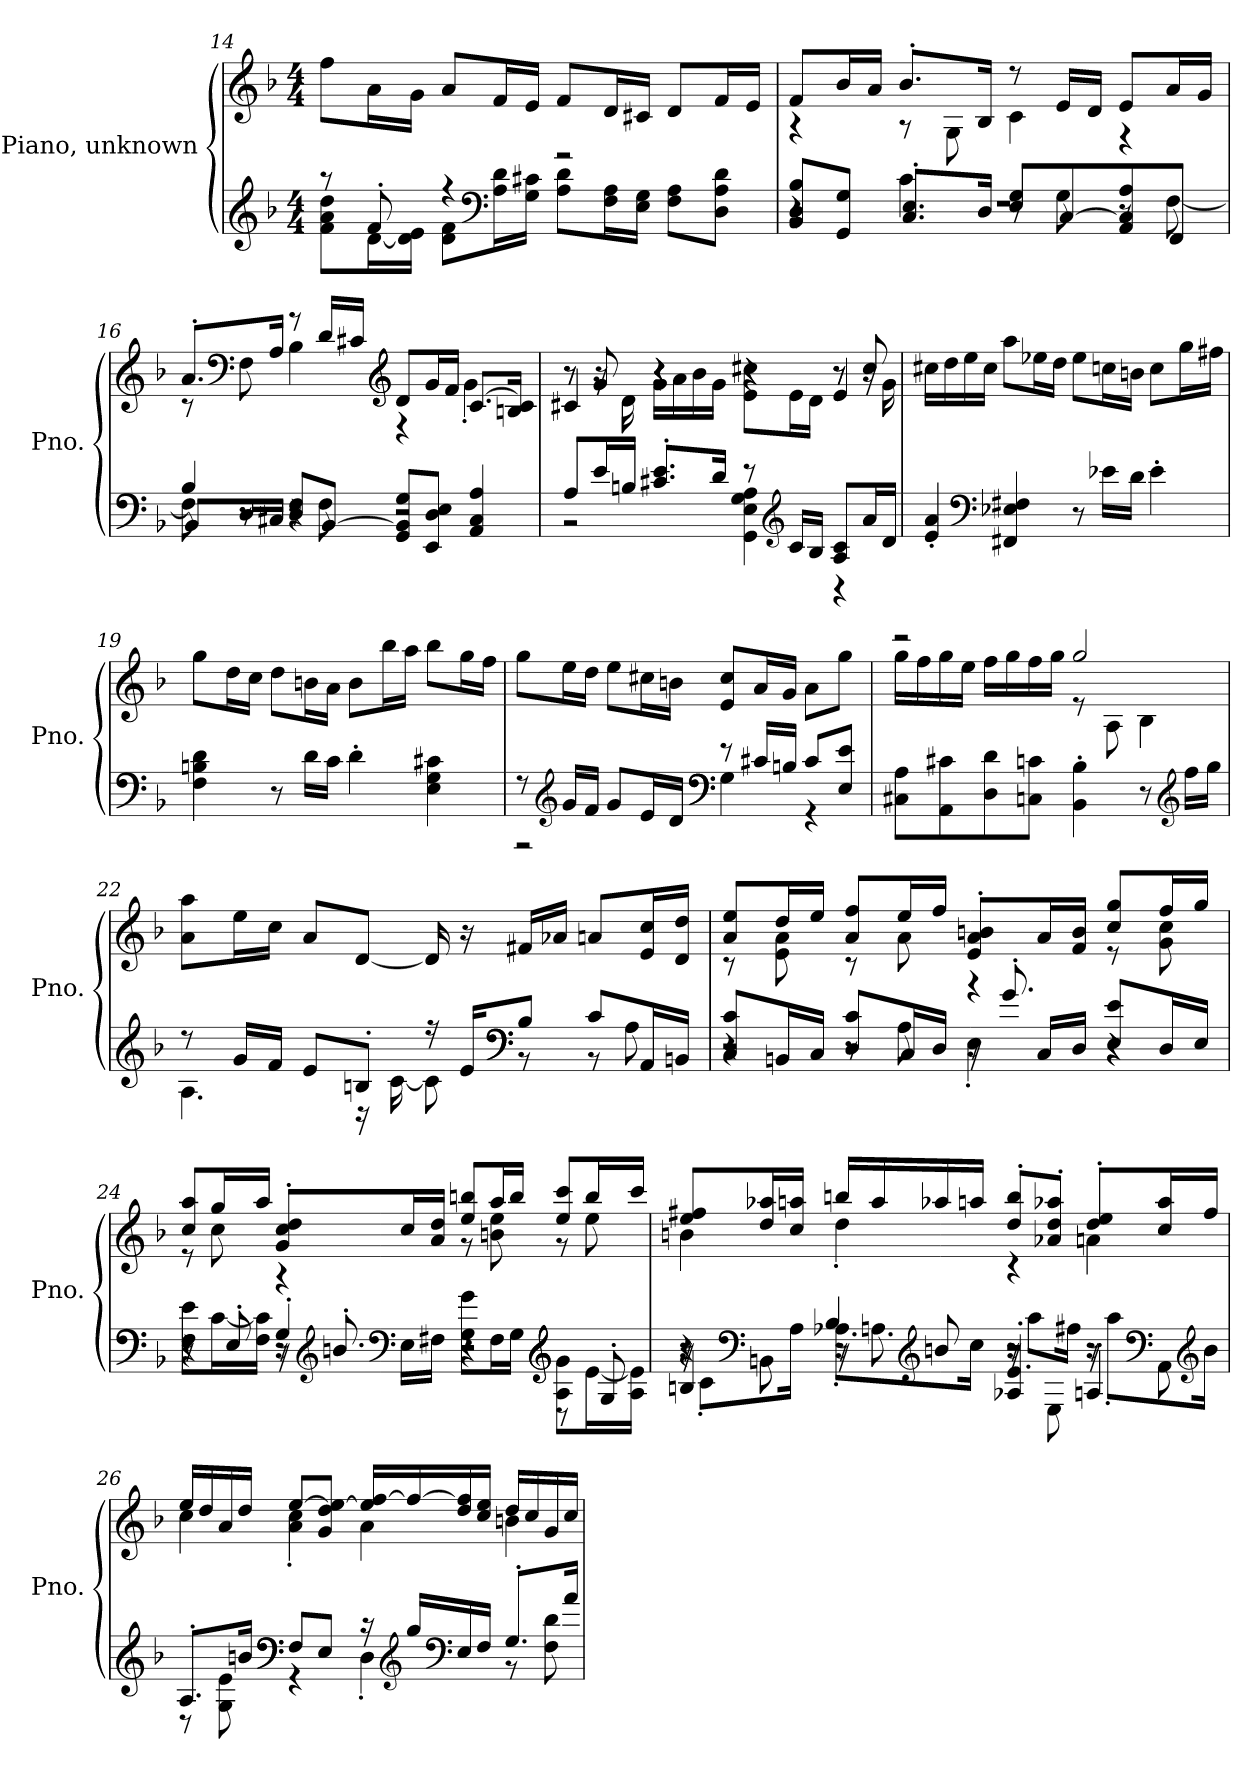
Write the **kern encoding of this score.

**kern	**kern
*part1	*part1
*staff2	*staff1
*I"Piano, unknown	*
*I'Pno.	*
*clefG2	*clefG2
*k[b-]	*k[b-]
*M4/4	*M4/4
=14	=14
*^	*
8r	8f\ 8a\ 8dd\L	8ff\L
8f'/	[16d\L	16a\L
.	16d\] 16e\JJ	16g\JJ
4r	8d\ 8f\L	8a/L
*clefF4	*	*
.	16A\ 16d\L	16f/L
.	16G\ 16c#X\JJ	16e/JJ
2r	8A\ 8d\L	8f/L
.	16F\ 16A\L	16d/L
.	16E\ 16G\JJ	16c#X/JJ
.	8F\ 8A\L	8d/L
.	8D\ 8A\ 8d\J	16f/L
.	.	16e/JJ
!!LO:LB:g=z
=15	=15	=15
*	*^	*^
1r	4r	8BB-/ 8D/ 8B-/L	8f/L	4r
.	.	8GG/ 8G/J	16b-/L	.
.	.	.	16a/JJ	.
.	4c\	8.C/' 8.E/'L	8.b-'/L	8r
.	.	.	.	8G\
.	.	16D/Jk	16B-/Jk	.
.	8r	8E/ 8G/L	8r	4c\
.	8G\	[8C/	16e/LL	.
.	.	.	16d/JJ	.
.	8r	8AA/ 8C/] 8A/	8e/L	4r
.	[8F\	8FF/J	16a/L	.
.	.	.	16g/JJ	.
=16	=16	=16	=16	=16
4B-/	8F\]	8BB-/L	8.a'/L	8r
*	*	*	*clefF4	*
.	8r	16D/L	.	8F\
.	.	16C#X/JJ	16A/Jk	.
4r	8r	8D/ 8F/L	8r	4B-\
.	8F\	[8BB-/J	16d/LL	.
.	.	.	16c#X/JJ	.
*	*	*	*clefG2	*
2r	2r	8GG/ 8BB-/] 8G/L	8d/L	4r
.	.	8EE/ 8D/ 8E/J	16g/L	.
.	.	.	16f/JJ	.
.	.	4AA/ 4C#/ 4A/	[8.c#/L	4g'\
.	.	.	16Bn/ 16c#/]Jk	.
*	*v	*v	*	*
!!LO:LB:g=z
=17	=17	=17	=17
*	*	*	*^
8A/L	2r	8r	8r	4c#X/
16e/L	.	8g/	16r	.
16Bn/JJ	.	.	16d\	.
8.c#X/' 8.e/'L	.	4r	16g\LL	4r
.	.	.	16a\	.
.	.	.	16b-\	.
16d/Jk	.	.	16g\JJ	.
8r	4GG\ 4E\ 4G\ 4A\	4r	8e\ 8cc#X\L	4r
*clefG2	*	*	*	*
16c#/LL	.	.	16e\L	.
16B/JJ	.	.	16d\JJ	.
8A/ 8c#/L	4r	8r	8r	4e/
16a/L	.	8cc#/	16r	.
16d/JJ	.	.	16g\	.
*v	*v	*	*	*
*	*v	*v	*v
=18	=18
4e/' 4a/'	16cc#X\LL
.	16dd\
.	16ee\
.	16cc#\JJ
*clefF4	*
4FF#X/ 4E-X/ 4F#X/	8aa\L
.	16ee-X\L
.	16dd\JJ
8r	8ee-\L
16e-X\LL	16ccn\L
16d\JJ	16bn\JJ
4e-'\	8cc\L
.	16gg\L
.	16ff#X\JJ
!!LO:LB:g=z
=19	=19
4F\ 4Bn\ 4d\	8gg\L
.	16dd\L
.	16cc\JJ
8r	8dd\L
16d\LL	16bn\L
16c\JJ	16a\JJ
4d'\	8b\L
.	16bb-\L
.	16aa\JJ
4E\ 4G\ 4c#X\	8bb-\L
.	16gg\L
.	16ff\JJ
=20	=20
*^	*
8r	2r	8gg\L
*clefG2	*	*
16g/LL	.	16ee\L
16f/JJ	.	16dd\JJ
8g/L	.	8ee\L
16e/L	.	16cc#X\L
16d/JJ	.	16bn\JJ
*clefF4	*	*
8r	4G\	8e/ 8cc#/L
16c#X/LL	.	16a/L
16Bn/JJ	.	16g/JJ
8c#/L	4r	8a\L
8E/ 8e/J	.	8gg\J
*v	*v	*
!!LO:LB:g=z
=21	=21
*	*^
8C#X\ 8A\L	2r	16gg\LL
.	.	16ff\
8AA\ 8c#X\	.	16gg\
.	.	16ee\JJ
8D\ 8d\	.	16ff\LL
.	.	16gg\
8Cn\ 8cn\J	.	16ff\
.	.	16gg\JJ
4BB-\' 4B-\'	2gg/	8r
.	.	8A\
8r	.	4B-\
*clefG2	*	*
16ff\LL	.	.
16gg\JJ	.	.
*	*v	*v
=22	=22
*^	*
8r	4.A\	8a\ 8aa\L
16g/LL	.	16ee\L
16f/JJ	.	16cc\JJ
8e/L	.	8a/L
8Bn'/J	16r	[8d/J
.	[16c\	.
16r	8c\]	16d/]
16e/KL	.	16r
*clefF4	*	*
8B/J	8r	16f#X/LL
.	.	16a-X/JJ
8c/L	8r	8an/L
16AA/L	8A\	16e/ 16cc/L
16BBn/JJ	.	16d/ 16dd/JJ
!!LO:LB:g=z
=23	=23	=23
*	*^	*^
2r	4r	8C/ 8c/L	8a/ 8ee/L	8r
.	.	16BBn/L	16dd/L	8e\ 8a\
.	.	16C/JJ	16ee/JJ	.
.	8r	8D/ 8c/L	8a/ 8ff/L	8r
.	8A\	16C/L	16ee/L	8a\
.	.	16D/JJ	16ff/JJ	.
16r	4E'\	8r	8e/' 8a/' 8bn/'L	4r
8.g'/	.	.	.	.
.	.	16C/LL	16a/L	.
.	.	16D/JJ	16f/ 16b/JJ	.
4r	4r	8E/ 8e/L	8cc/ 8gg/L	8r
.	.	16D/L	16ff/L	8g\ 8cc\
.	.	16E/JJ	16gg/JJ	.
=24	=24	=24	=24	=24
4r	8F\ 8e\L	8r	8cc/ 8aa/L	8r
.	[16c\L	8E'/	16gg/L	8cc\
.	16F\ 16c\]JJ	.	16aa/JJ	.
16r	8r	4G'/	8g/' 8cc/' 8dd/'L	4r
*clefG2	*	*	*	*
8.bn'/	.	.	.	.
*clefF4	*	*	*	*
.	16E\LL	.	16cc/L	.
.	16F#X\JJ	.	16a/ 16dd/JJ	.
2r	8G\ 8g\L	4r	8ee/ 8bbn/L	8r
.	16F#\L	.	16aa/L	8bn\ 8ee\
.	16G\JJ	.	16bb/JJ	.
*clefG2	*	*	*	*
.	8A\ 8g\L	8r	8ee/ 8ccc/L	8r
.	[16e\L	8G'/	16bb/L	8ee\
.	16A\ 16e\]JJ	.	16ccc/JJ	.
!!LO:PB:g=z	!!
=25	=25	=25	=25	=25
*	*	*^	*	*
4r	16r	4Bn/	8r	8ee/ 8ff#X/L	4bn\
.	8c'\L	.	.	.	.
*clefF4	*	*	*	*	*
.	.	.	8BBn\	16dd/ 16aa-X/L	.
.	16A\Jk	.	.	16cc/ 16aan/JJ	.
8r	8.A-X'\L	4B/	16r	16bbn/LL	4dd'\
.	.	.	8.An\	16aa/	.
*clefG2	*	*	*	*	*
8bn/	.	.	.	16aa-X/	.
.	16cc\Jk	.	.	16aan/JJ	.
2r	16r	4A-X/' 4e/'	8r	8dd/' 8bb/'L	4r
.	8aa'\L	.	.	.	.
.	.	.	8E\	8a-X/' 8dd/' 8aa-X/'J	.
.	16ff#X\Jk	.	.	.	.
.	16r	4An'/	8r	8dd/' 8ee/'L	4an\
.	8aa'\L	.	.	.	.
*clefF4	*	*	*	*	*
.	.	.	8AA\	16cc/ 16aa-/L	.
*clefG2	*	*	*	*	*
.	16b\Jk	.	.	16ff#/JJ	.
*	*v	*v	*v	*	*
!!LO:LB:g=z	!!
=26	=26	=26	=26
8.A'/L	8r	16ee/LL	4cc\
.	.	16dd/	.
.	8G\ 8e\	16a/	.
16bn/Jk	.	16dd/JJ	.
*clefF4	*	*	*
8F/L	4r	[8ee/L	4a\' 4cc\'
8E/J	.	8g/ 8dd/ 8ee/_J	.
16r	4D'\	16ee/] [16ff/LL	4a\
*clefG2	*	*	*
16gg/LL	.	16ff/_	.
*clefF4	*	*	*
16E/	.	16dd/ 16ff/]	.
16F/JJ	.	16cc/ 16ee/JJ	.
8.G'/L	8r	16dd/LL	4bn\
.	.	16cc/	.
.	8F\ 8d\	16g/	.
16a/Jk	.	16cc/JJ	.
*v	*v	*	*
*	*v	*v
=	=
*-	*-
